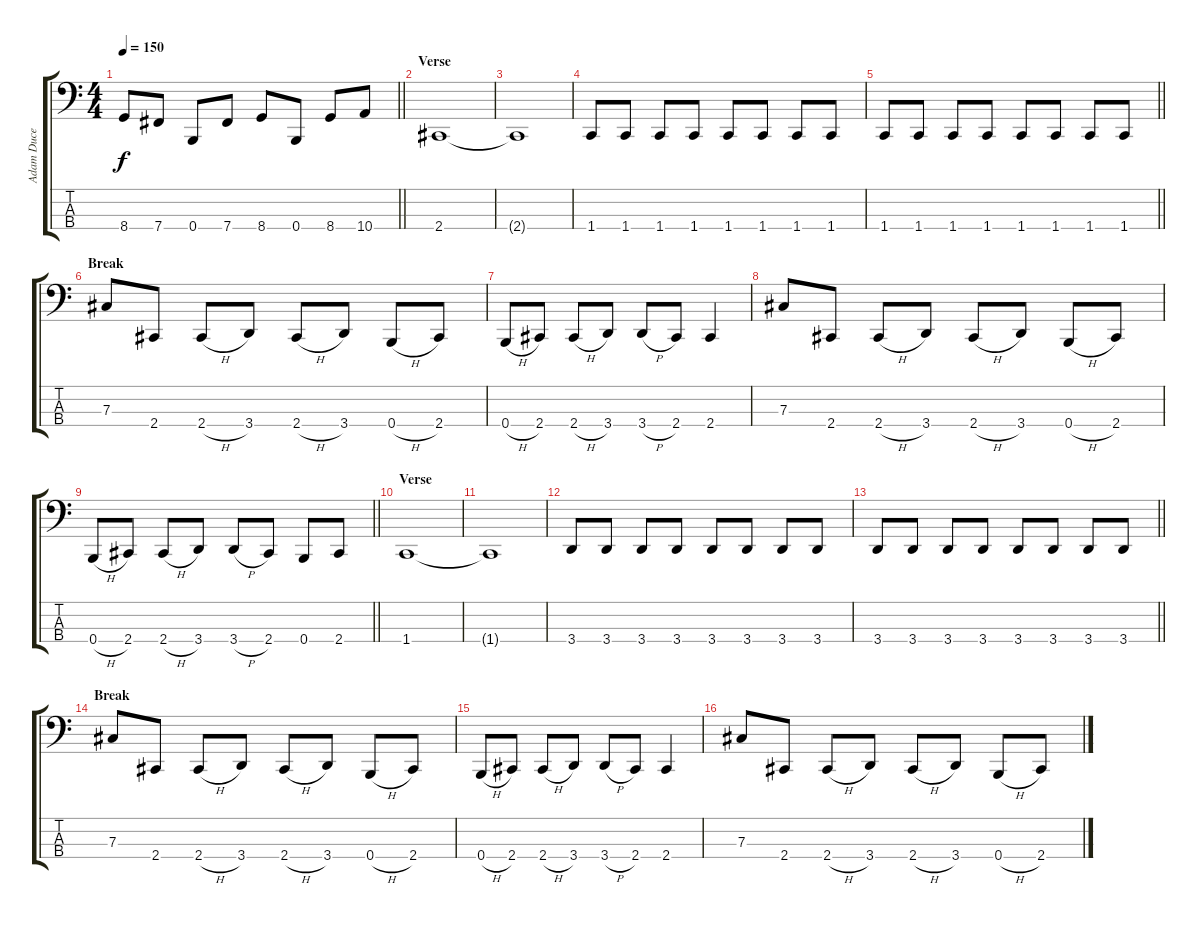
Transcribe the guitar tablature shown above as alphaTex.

\track ("Adam Duce" "Adam Duce") {instrument electricbassfinger}
\staff {score tabs}
\tuning (E2 B1 Gb1 B0) {hide}
\ts (4 4)
\tempo 150
\clef f4
\barLineRight lightlight
\ks c
8.4.8{dy f} 7.4.8 0.4.8 7.4.8 8.4.8 0.4.8 8.4.8 10.4.8 |
\section ("" "Verse")
2.4.1 |
2.4{t}.1 |
1.4.8 1.4.8 1.4.8 1.4.8 1.4.8 1.4.8 1.4.8 1.4.8 |
\barLineRight lightlight
1.4.8 1.4.8 1.4.8 1.4.8 1.4.8 1.4.8 1.4.8 1.4.8 |
\section ("" "Break")
7.3.8 2.4.8 2.4{h}.8 3.4.8 2.4{h}.8 3.4.8 0.4{h}.8 2.4.8 |
0.4{h}.8 2.4.8 2.4{h}.8 3.4.8 3.4{h}.8 2.4.8 2.4.4 |
7.3.8 2.4.8 2.4{h}.8 3.4.8 2.4{h}.8 3.4.8 0.4{h}.8 2.4.8 |
\barLineRight lightlight
0.4{h}.8 2.4.8 2.4{h}.8 3.4.8 3.4{h}.8 2.4.8 0.4.8 2.4.8 |
\section ("" "Verse")
1.4.1 |
1.4{t}.1 |
3.4.8 3.4.8 3.4.8 3.4.8 3.4.8 3.4.8 3.4.8 3.4.8 |
\barLineRight lightlight
3.4.8 3.4.8 3.4.8 3.4.8 3.4.8 3.4.8 3.4.8 3.4.8 |
\section ("" "Break")
7.3.8 2.4.8 2.4{h}.8 3.4.8 2.4{h}.8 3.4.8 0.4{h}.8 2.4.8 |
0.4{h}.8 2.4.8 2.4{h}.8 3.4.8 3.4{h}.8 2.4.8 2.4.4 |
7.3.8 2.4.8 2.4{h}.8 3.4.8 2.4{h}.8 3.4.8 0.4{h}.8 2.4.8
